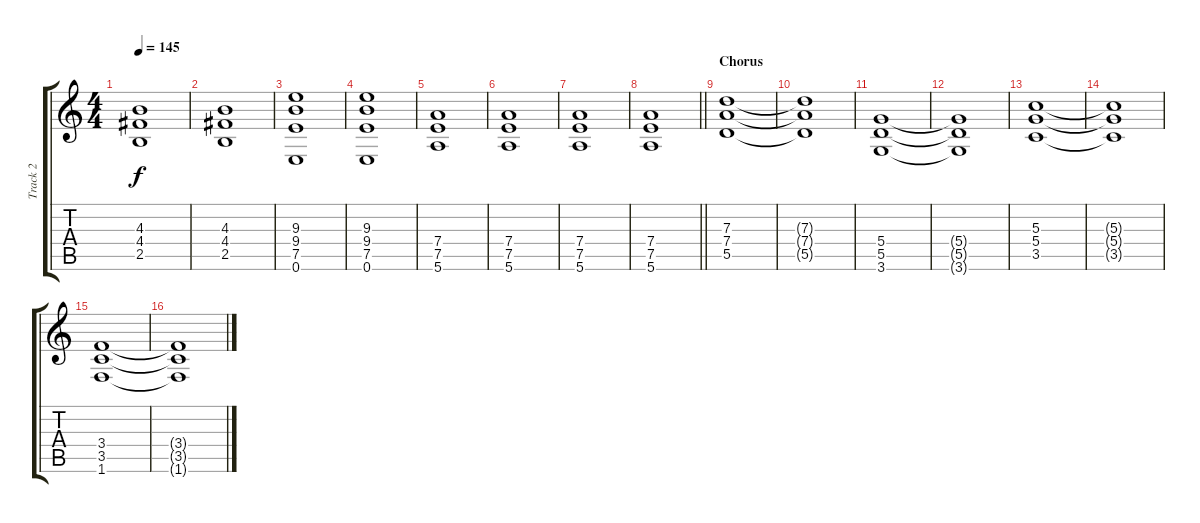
\track ("Track 2" "Track 2") {instrument overdrivenguitar}
\staff {score tabs}
\tuning (E4 B3 G3 D3 A2 E2) {hide}
\ts (4 4)
\tempo 145
\clef g2
\ks c
(4.3 4.4 2.5).1{dy f} |
(4.3 4.4 2.5).1 |
(9.3 9.4 7.5 0.6).1 |
(9.3 9.4 7.5 0.6).1 |
(7.4 7.5 5.6).1 |
(7.4 7.5 5.6).1 |
(7.4 7.5 5.6).1 |
\barLineRight lightlight
(7.4 7.5 5.6).1 |
\section ("" "Chorus")
(7.3 7.4 5.5).1 |
(7.3{t} 7.4{t} 5.5{t}).1 |
(5.4 5.5 3.6).1 |
(5.4{t} 5.5{t} 3.6{t}).1 |
(5.3 5.4 3.5).1 |
(5.3{t} 5.4{t} 3.5{t}).1 |
(3.4 3.5 1.6).1 |
(3.4{t} 3.5{t} 1.6{t}).1
